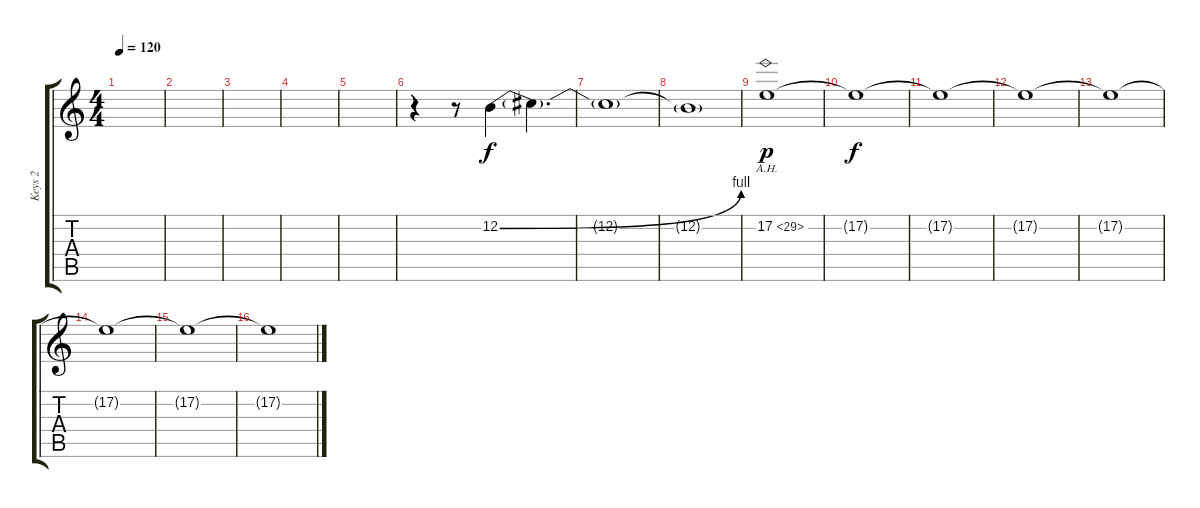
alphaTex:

\track ("Keys 2" "Keys 2") {instrument lead3calliope}
\staff {score tabs}
\tuning (E4 B3 G3 D3 A2 E2) {hide}
\ts (4 4)
\tempo 120
\clef g2
\ks c
|
|
|
|
|
r.4 r.8 12.2{be (bend 0 0 60 4)}.4 12.2{t}.4{d} |
12.2{t}.1 |
12.2{t}.1 |
17.2{ah 12}.1{dy p volume 0} |
17.2{t}.1{dy f} |
17.2{t}.1 |
17.2{t}.1 |
17.2{t}.1{volume 8} |
17.2{t}.1 |
17.2{t}.1{volume 0} |
17.2{t}.1
